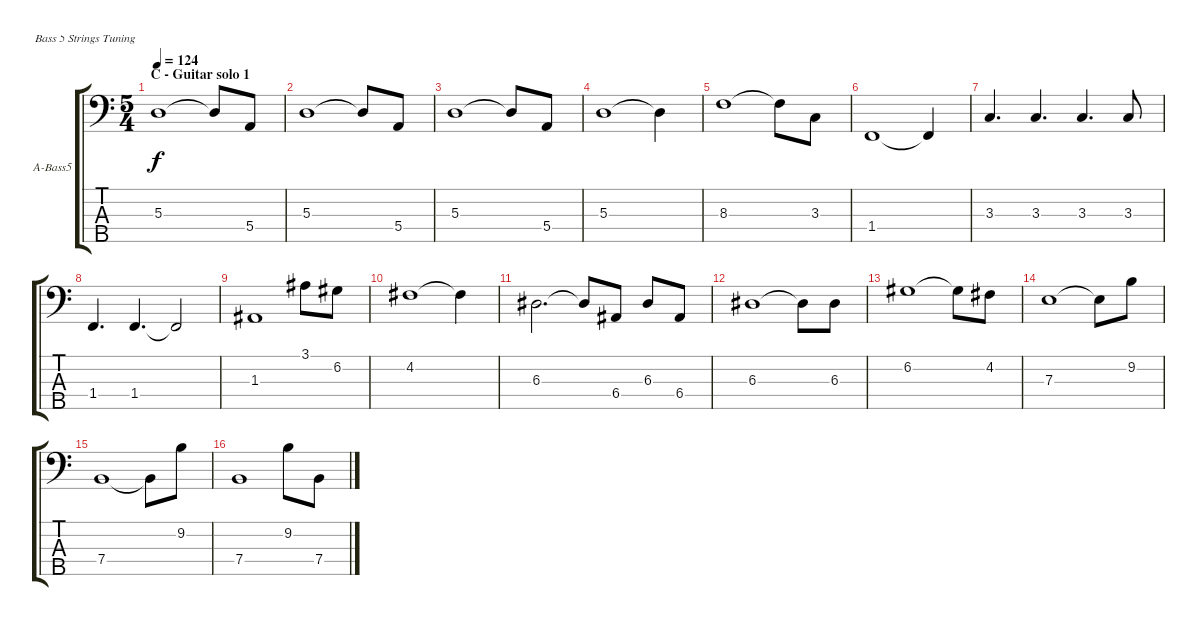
\bracketExtendMode groupsimilarinstruments
\firstSystemTrackNameOrientation horizontal
\otherSystemsTrackNameOrientation horizontal
\track ("Bass" "A-Bass5") {instrument lead8bassandlead}
\staff {score tabs}
\tuning (G2 D2 A1 E1 B0)
\displaytranspose 12
\ts (5 4)
\section ("" "C - Guitar solo 1")
\tempo 124
\clef f4
\ks aminor
5.3.1{dy f} 5.3{t}.8 5.4.8 |
5.3.1 5.3{t}.8 5.4.8 |
5.3.1 5.3{t}.8 5.4.8 |
5.3.1 5.3{t}.4 |
8.3.1 8.3{t}.8 3.3.8 |
1.4.1 1.4{t}.4 |
3.3.4{d} 3.3.4{d} 3.3.4{d} 3.3.8 |
1.4.4{d} 1.4.4{d} 1.4{t}.2 |
1.3.1 3.1.8 6.2.8 |
4.2.1 4.2{t}.4 |
6.3.2{d} 6.3{t}.8 6.4.8 6.3.8 6.4.8 |
6.3.1 6.3{t}.8 6.3.8 |
6.2.1 6.2{t}.8 4.2.8 |
7.3.1 7.3{t}.8 9.2.8 |
7.4.1 7.4{t}.8 9.2.8 |
7.4.1 9.2.8 7.4.8
